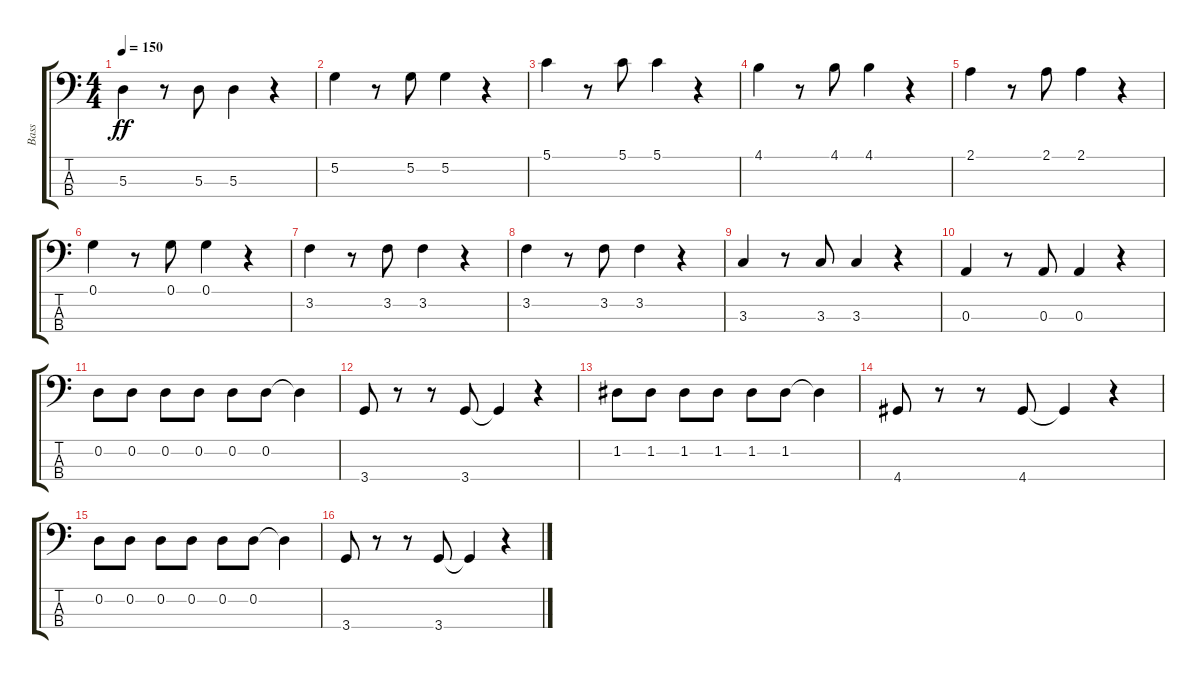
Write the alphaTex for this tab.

\track ("Bass" "Bass") {instrument electricguitarmuted}
\staff {score tabs}
\tuning (G2 D2 A1 E1) {hide}
\ts (4 4)
\tempo 150
\clef f4
\ks c
5.3.4{dy ff} r.8 5.3.8 5.3.4 r.4 |
5.2.4 r.8 5.2.8 5.2.4 r.4 |
5.1.4 r.8 5.1.8 5.1.4 r.4 |
4.1.4 r.8 4.1.8 4.1.4 r.4 |
2.1.4 r.8 2.1.8 2.1.4 r.4 |
0.1.4 r.8 0.1.8 0.1.4 r.4 |
3.2.4 r.8 3.2.8 3.2.4 r.4 |
3.2.4 r.8 3.2.8 3.2.4 r.4 |
3.3.4 r.8 3.3.8 3.3.4 r.4 |
0.3.4 r.8 0.3.8 0.3.4 r.4 |
0.2.8 0.2.8 0.2.8 0.2.8 0.2.8 0.2.8 0.2{t}.4 |
3.4.8 r.8 r.8 3.4.8 3.4{t}.4 r.4 |
1.2.8 1.2.8 1.2.8 1.2.8 1.2.8 1.2.8 1.2{t}.4 |
4.4.8 r.8 r.8 4.4.8 4.4{t}.4 r.4 |
0.2.8 0.2.8 0.2.8 0.2.8 0.2.8 0.2.8 0.2{t}.4 |
3.4.8 r.8 r.8 3.4.8 3.4{t}.4 r.4
